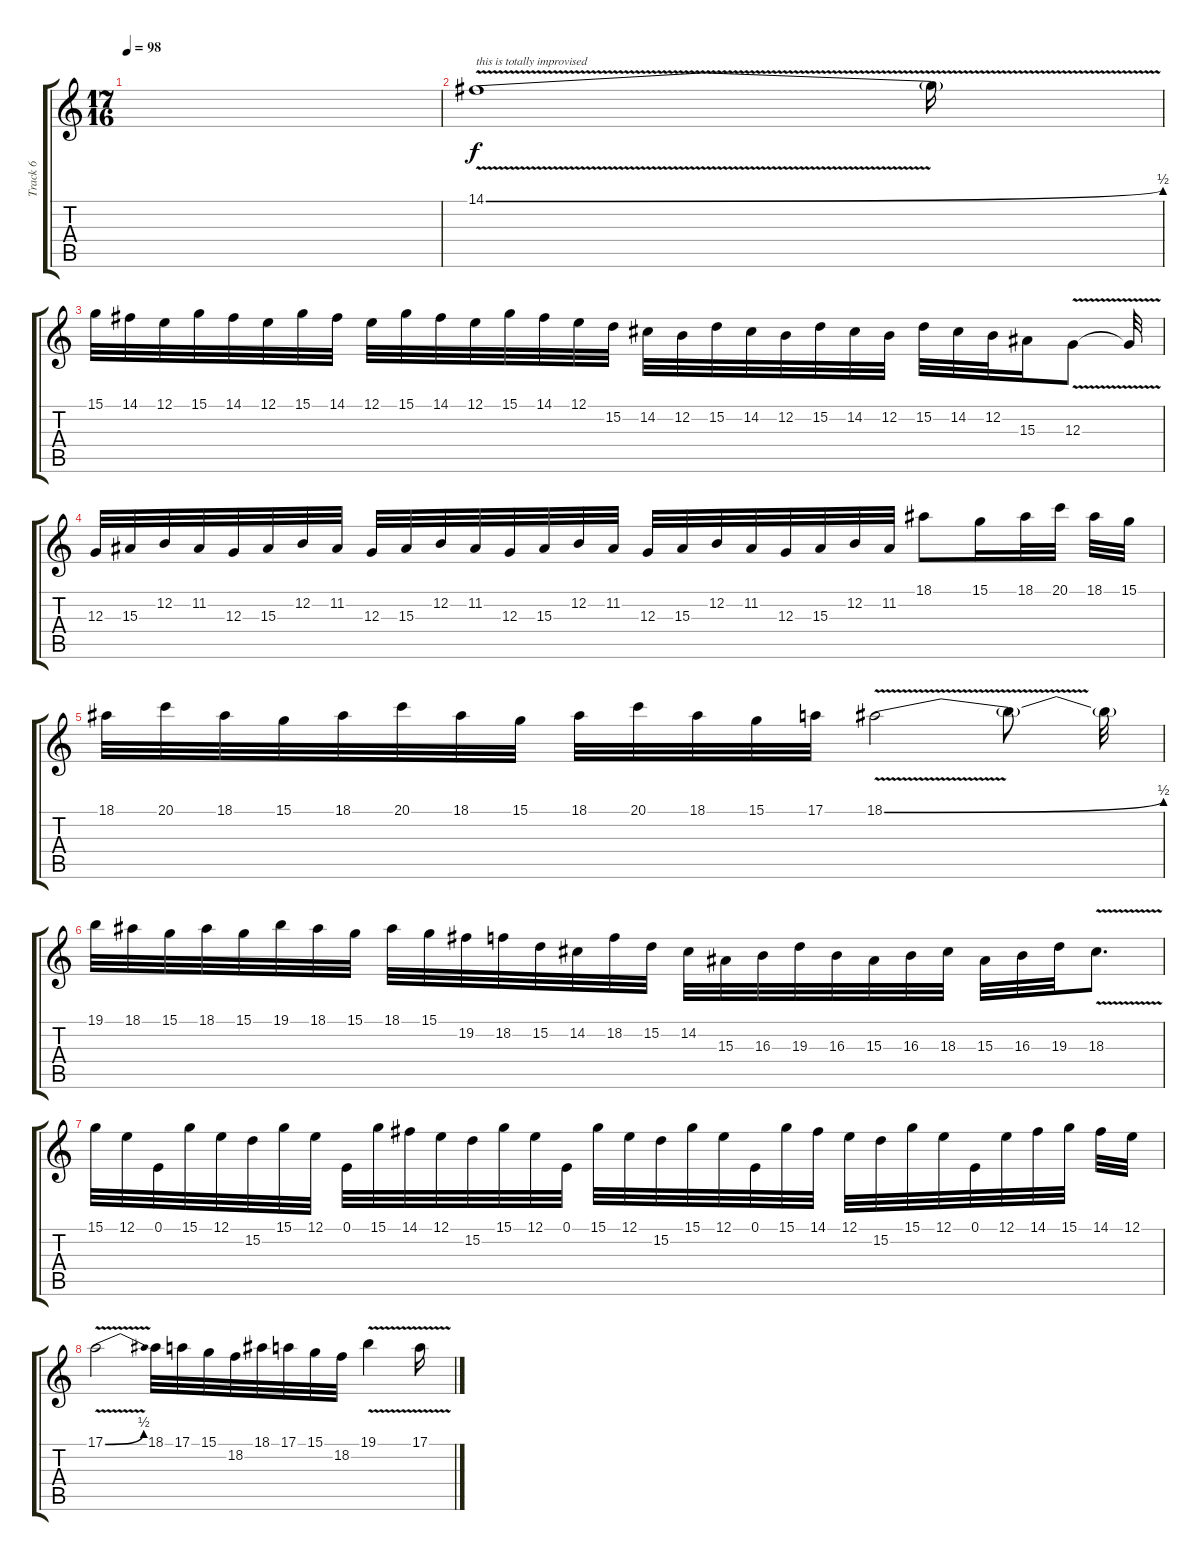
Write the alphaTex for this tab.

\track ("Track 6" "Track 6") {instrument stringensemble1 bank 1}
\staff {score tabs}
\tuning (E4 B3 G3 D3 A2 E2) {hide}
\ts (17 16)
\tempo 98
\clef g2
\ks c
|
14.1{be (bend 0 0 60 2) v}.1{txt "this is totally improvised" volume 10 instrument distortionguitar} 14.1{t}.16 |
15.1.32 14.1.32 12.1.32 15.1.32 14.1.32 12.1.32 15.1.32 14.1.32 12.1.32 15.1.32 14.1.32 12.1.32 15.1.32 14.1.32 12.1.32 15.2.32 14.2.32 12.2.32 15.2.32 14.2.32 12.2.32 15.2.32 14.2.32 12.2.32 15.2.32 14.2.32 12.2.32 15.3.16 12.3{v}.8 12.3{t}.32 |
12.3.32 15.3.32 12.2.32 11.2.32 12.3.32 15.3.32 12.2.32 11.2.32 12.3.32 15.3.32 12.2.32 11.2.32 12.3.32 15.3.32 12.2.32 11.2.32 12.3.32 15.3.32 12.2.32 11.2.32 12.3.32 15.3.32 12.2.32 11.2.32 18.1.8 15.1.16 18.1.32 20.1.32 18.1.32 15.1.32 |
18.1.32 20.1.32 18.1.32 15.1.32 18.1.32 20.1.32 18.1.32 15.1.32 18.1.32 20.1.32 18.1.32 15.1.32 17.1.32 18.1{be (bend 0 0 60 2) v}.2 18.1{t}.8 18.1{t}.32 |
19.1.32 18.1.32 15.1.32 18.1.32 15.1.32 19.1.32 18.1.32 15.1.32 18.1.32 15.1.32 19.2.32 18.2.32 15.2.32 14.2.32 18.2.32 15.2.32 14.2.32 15.3.32 16.3.32 19.3.32 16.3.32 15.3.32 16.3.32 18.3.32 15.3.32 16.3.32 19.3.32 18.3{v}.8{d} |
15.1.32 12.1.32 0.1.32 15.1.32 12.1.32 15.2.32 15.1.32 12.1.32 0.1.32 15.1.32 14.1.32 12.1.32 15.2.32 15.1.32 12.1.32 0.1.32 15.1.32 12.1.32 15.2.32 15.1.32 12.1.32 0.1.32 15.1.32 14.1.32 12.1.32 15.2.32 15.1.32 12.1.32 0.1.32 12.1.32 14.1.32 15.1.32 14.1.32 12.1.32 |
17.1{be (bend 0 0 60 2) v}.2 18.1.32 17.1.32 15.1.32 18.2.32 18.1.32 17.1.32 15.1.32 18.2.32 19.1{v}.4 17.1{v}.16
